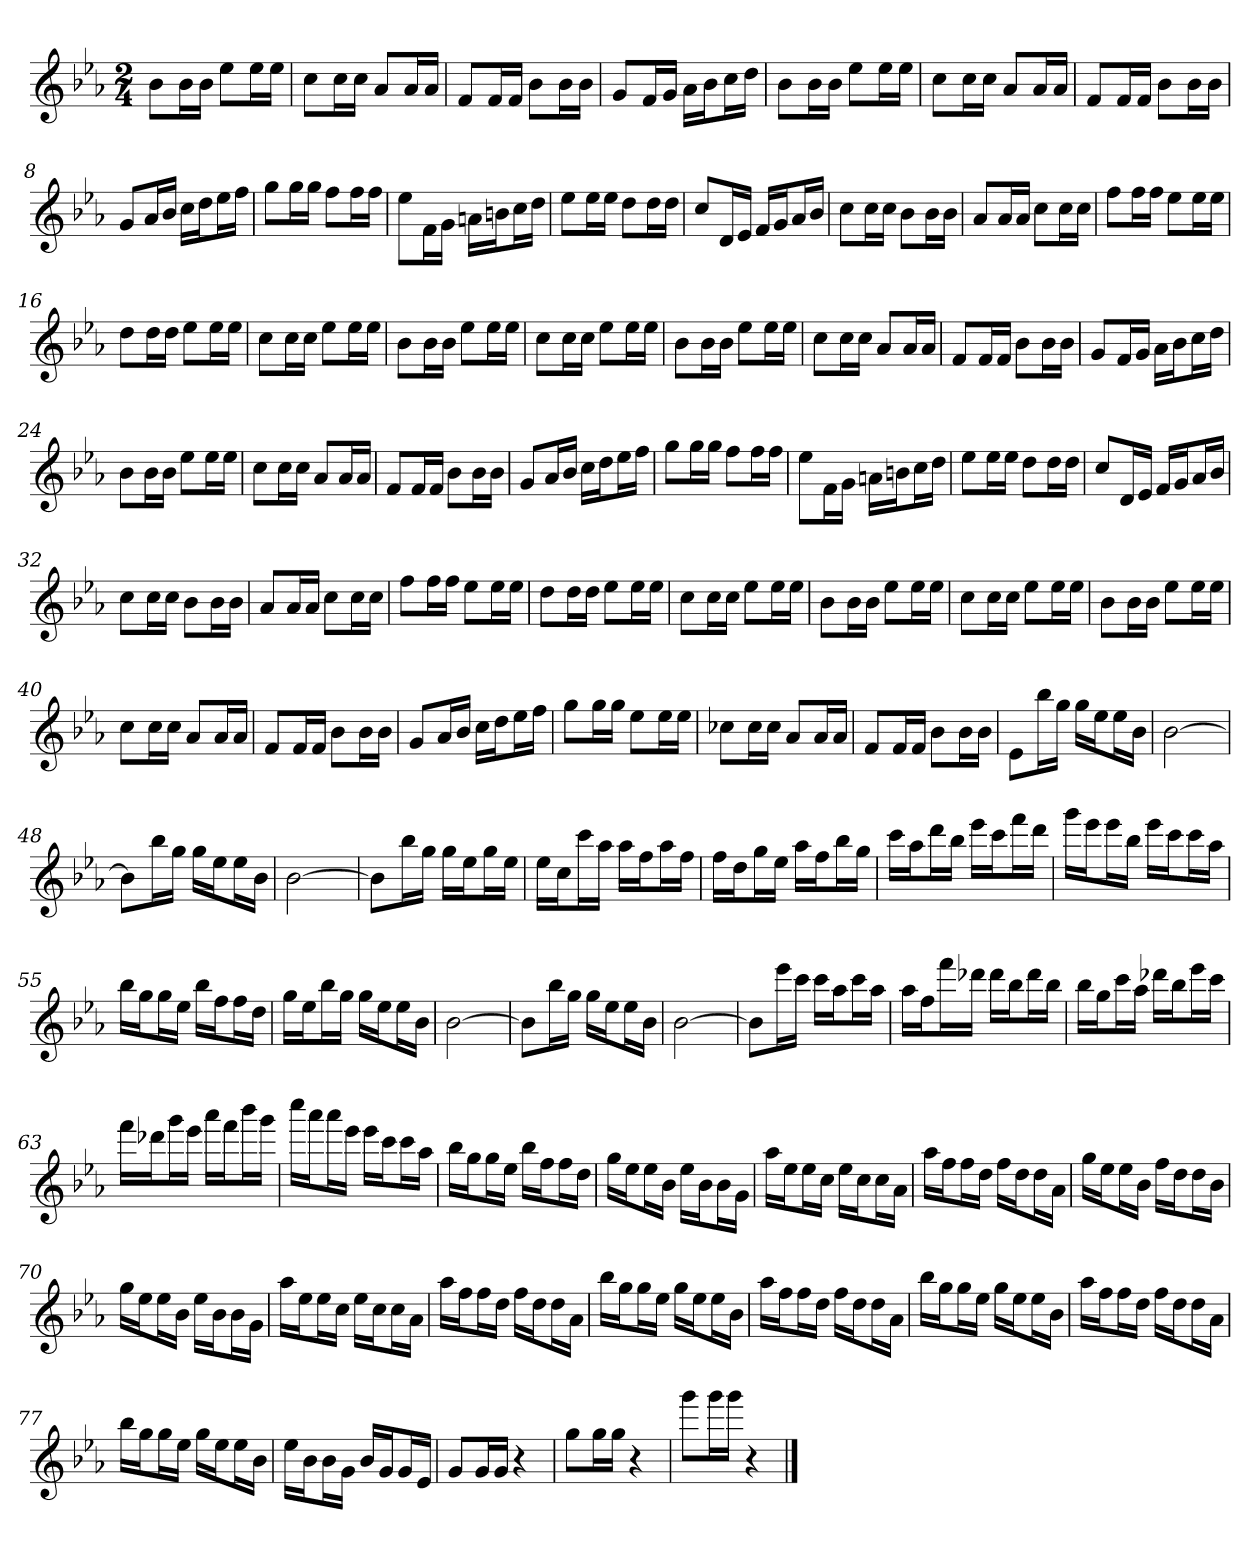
**kern
*part1
*staff1
*clefG2
*k[b-e-a-]
*E-:
*M2/4
=1
8b-\L
16b-\L
16b-\JJ
8ee-\L
16ee-\L
16ee-\JJ
=2
8cc\L
16cc\L
16cc\JJ
8a-/L
16a-/L
16a-/JJ
=3
8f/L
16f/L
16f/JJ
8b-\L
16b-\L
16b-\JJ
=4
8g/L
16f/L
16g/JJ
16a-\LL
16b-\J
16cc\L
16dd\JJ
=5
8b-\L
16b-\L
16b-\JJ
8ee-\L
16ee-\L
16ee-\JJ
=6
8cc\L
16cc\L
16cc\JJ
8a-/L
16a-/L
16a-/JJ
=7
8f/L
16f/L
16f/JJ
8b-\L
16b-\L
16b-\JJ
=8
8g/L
16a-/L
16b-/JJ
16cc\LL
16dd\J
16ee-\L
16ff\JJ
=9
8gg\L
16gg\L
16gg\JJ
8ff\L
16ff\L
16ff\JJ
=10
8ee-\L
16f\L
16g\JJ
16an\LL
16bn\J
16cc\L
16dd\JJ
=11
8ee-\L
16ee-\L
16ee-\JJ
8dd\L
16dd\L
16dd\JJ
=12
8cc/L
16d/L
16e-/JJ
16f/LL
16g/J
16a-/L
16b-/JJ
=13
8cc\L
16cc\L
16cc\JJ
8b-\L
16b-\L
16b-\JJ
=14
8a-/L
16a-/L
16a-/JJ
8cc\L
16cc\L
16cc\JJ
=15
8ff\L
16ff\L
16ff\JJ
8ee-\L
16ee-\L
16ee-\JJ
=16
8dd\L
16dd\L
16dd\JJ
8ee-\L
16ee-\L
16ee-\JJ
=17
8cc\L
16cc\L
16cc\JJ
8ee-\L
16ee-\L
16ee-\JJ
=18
8b-\L
16b-\L
16b-\JJ
8ee-\L
16ee-\L
16ee-\JJ
=19
8cc\L
16cc\L
16cc\JJ
8ee-\L
16ee-\L
16ee-\JJ
=20
8b-\L
16b-\L
16b-\JJ
8ee-\L
16ee-\L
16ee-\JJ
=21
8cc\L
16cc\L
16cc\JJ
8a-/L
16a-/L
16a-/JJ
=22
8f/L
16f/L
16f/JJ
8b-\L
16b-\L
16b-\JJ
=23
8g/L
16f/L
16g/JJ
16a-\LL
16b-\J
16cc\L
16dd\JJ
=24
8b-\L
16b-\L
16b-\JJ
8ee-\L
16ee-\L
16ee-\JJ
=25
8cc\L
16cc\L
16cc\JJ
8a-/L
16a-/L
16a-/JJ
=26
8f/L
16f/L
16f/JJ
8b-\L
16b-\L
16b-\JJ
=27
8g/L
16a-/L
16b-/JJ
16cc\LL
16dd\J
16ee-\L
16ff\JJ
=28
8gg\L
16gg\L
16gg\JJ
8ff\L
16ff\L
16ff\JJ
=29
8ee-\L
16f\L
16g\JJ
16an\LL
16bn\J
16cc\L
16dd\JJ
=30
8ee-\L
16ee-\L
16ee-\JJ
8dd\L
16dd\L
16dd\JJ
=31
8cc/L
16d/L
16e-/JJ
16f/LL
16g/J
16a-/L
16b-/JJ
=32
8cc\L
16cc\L
16cc\JJ
8b-\L
16b-\L
16b-\JJ
=33
8a-/L
16a-/L
16a-/JJ
8cc\L
16cc\L
16cc\JJ
=34
8ff\L
16ff\L
16ff\JJ
8ee-\L
16ee-\L
16ee-\JJ
=35
8dd\L
16dd\L
16dd\JJ
8ee-\L
16ee-\L
16ee-\JJ
=36
8cc\L
16cc\L
16cc\JJ
8ee-\L
16ee-\L
16ee-\JJ
=37
8b-\L
16b-\L
16b-\JJ
8ee-\L
16ee-\L
16ee-\JJ
=38
8cc\L
16cc\L
16cc\JJ
8ee-\L
16ee-\L
16ee-\JJ
=39
8b-\L
16b-\L
16b-\JJ
8ee-\L
16ee-\L
16ee-\JJ
=40
8cc\L
16cc\L
16cc\JJ
8a-/L
16a-/L
16a-/JJ
=41
8f/L
16f/L
16f/JJ
8b-\L
16b-\L
16b-\JJ
=42
8g/L
16a-/L
16b-/JJ
16cc\LL
16dd\J
16ee-\L
16ff\JJ
=43
8gg\L
16gg\L
16gg\JJ
8ee-\L
16ee-\L
16ee-\JJ
=44
8cc-X\L
16cc-\L
16cc-\JJ
8a-/L
16a-/L
16a-/JJ
=45
8f/L
16f/L
16f/JJ
8b-\L
16b-\L
16b-\JJ
=46
8e-\L
16bb-\L
16gg\JJ
16gg\LL
16ee-\J
16ee-\L
16b-\JJ
=47
[2b-
=48
8b-\L]
16bb-\L
16gg\JJ
16gg\LL
16ee-\J
16ee-\L
16b-\JJ
=49
[2b-
=50
8b-\L]
16bb-\L
16gg\JJ
16gg\LL
16ee-\J
16gg\L
16ee-\JJ
=51
16ee-\LL
16cc\J
16ccc\L
16aa-\JJ
16aa-\LL
16ff\J
16aa-\L
16ff\JJ
=52
16ff\LL
16dd\J
16gg\L
16ee-\JJ
16aa-\LL
16ff\J
16bb-\L
16gg\JJ
=53
16ccc\LL
16aa-\J
16ddd\L
16bb-\JJ
16eee-\LL
16ccc\J
16fff\L
16ddd\JJ
=54
16ggg\LL
16eee-\J
16eee-\L
16bb-\JJ
16eee-\LL
16ccc\J
16ccc\L
16aa-\JJ
=55
16bb-\LL
16gg\J
16gg\L
16ee-\JJ
16bb-\LL
16ff\J
16ff\L
16dd\JJ
=56
16gg\LL
16ee-\J
16bb-\L
16gg\JJ
16gg\LL
16ee-\J
16ee-\L
16b-\JJ
=57
[2b-
=58
8b-\L]
16bb-\L
16gg\JJ
16gg\LL
16ee-\J
16ee-\L
16b-\JJ
=59
[2b-
=60
8b-\L]
16eee-\L
16ccc\JJ
16ccc\LL
16aa-\J
16ccc\L
16aa-\JJ
=61
16aa-\LL
16ff\J
16fff\L
16ddd-X\JJ
16ddd-\LL
16bb-\J
16ddd-\L
16bb-\JJ
=62
16bb-\LL
16gg\J
16ccc\L
16aa-\JJ
16ddd-X\LL
16bb-\J
16eee-\L
16ccc\JJ
=63
16fff\LL
16ddd-X\J
16ggg\L
16eee-\JJ
16aaa-\LL
16fff\J
16bbb-\L
16ggg\JJ
=64
16cccc\LL
16aaa-\J
16aaa-\L
16eee-\JJ
16eee-\LL
16ccc\J
16ccc\L
16aa-\JJ
=65
16bb-\LL
16gg\J
16gg\L
16ee-\JJ
16bb-\LL
16ff\J
16ff\L
16dd\JJ
=66
16gg\LL
16ee-\J
16ee-\L
16b-\JJ
16ee-\LL
16b-\J
16b-\L
16g\JJ
=67
16aa-\LL
16ee-\J
16ee-\L
16cc\JJ
16ee-\LL
16cc\J
16cc\L
16a-\JJ
=68
16aa-\LL
16ff\J
16ff\L
16dd\JJ
16ff\LL
16dd\J
16dd\L
16a-\JJ
=69
16gg\LL
16ee-\J
16ee-\L
16b-\JJ
16ff\LL
16dd\J
16dd\L
16b-\JJ
=70
16gg\LL
16ee-\J
16ee-\L
16b-\JJ
16ee-\LL
16b-\J
16b-\L
16g\JJ
=71
16aa-\LL
16ee-\J
16ee-\L
16cc\JJ
16ee-\LL
16cc\J
16cc\L
16a-\JJ
=72
16aa-\LL
16ff\J
16ff\L
16dd\JJ
16ff\LL
16dd\J
16dd\L
16a-\JJ
=73
16bb-\LL
16gg\J
16gg\L
16ee-\JJ
16gg\LL
16ee-\J
16ee-\L
16b-\JJ
=74
16aa-\LL
16ff\J
16ff\L
16dd\JJ
16ff\LL
16dd\J
16dd\L
16a-\JJ
=75
16bb-\LL
16gg\J
16gg\L
16ee-\JJ
16gg\LL
16ee-\J
16ee-\L
16b-\JJ
=76
16aa-\LL
16ff\J
16ff\L
16dd\JJ
16ff\LL
16dd\J
16dd\L
16a-\JJ
=77
16bb-\LL
16gg\J
16gg\L
16ee-\JJ
16gg\LL
16ee-\J
16ee-\L
16b-\JJ
=78
16ee-\LL
16b-\J
16b-\L
16g\JJ
16b-/LL
16g/J
16g/L
16e-/JJ
=79
8g/L
16g/L
16g/JJ
4r
=80
8gg\L
16gg\L
16gg\JJ
4r
=81
8ggg\L
16ggg\L
16ggg\JJ
4r
==
*-
